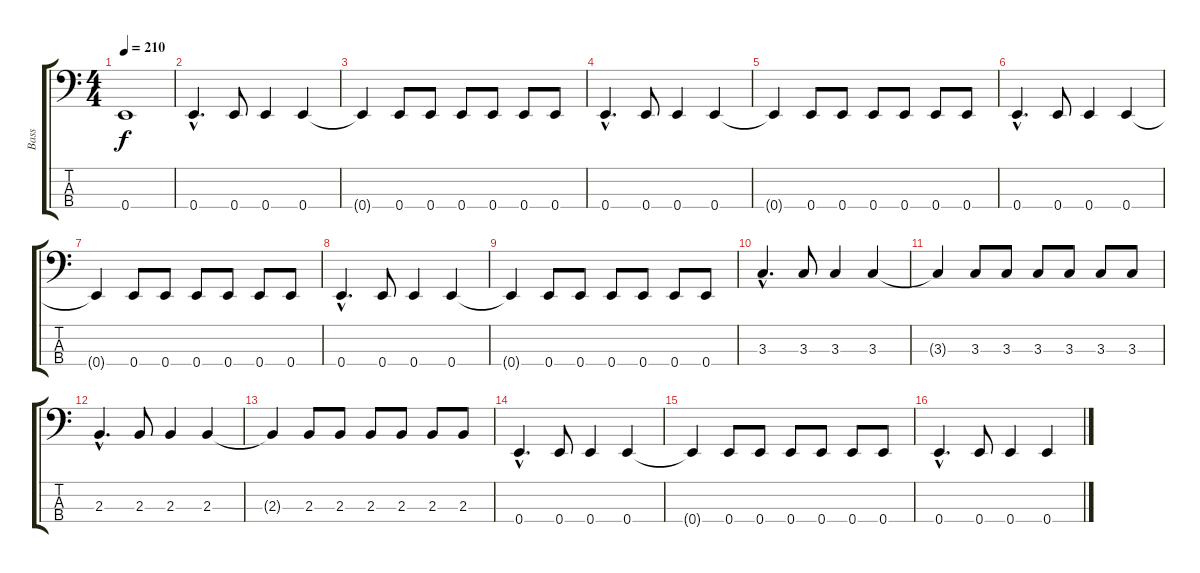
\track ("Bass" "Bass") {instrument electricbasspick}
\staff {score tabs}
\tuning (G2 D2 A1 E1) {hide}
\ts (4 4)
\tempo 210
\clef f4
\ks c
0.4{t}.1{dy f} |
0.4{hac}.4{d} 0.4.8 0.4.4 0.4.4 |
0.4{t}.4 0.4.8 0.4.8 0.4.8 0.4.8 0.4.8 0.4.8 |
0.4{hac}.4{d} 0.4.8 0.4.4 0.4.4 |
0.4{t}.4 0.4.8 0.4.8 0.4.8 0.4.8 0.4.8 0.4.8 |
0.4{hac}.4{d} 0.4.8 0.4.4 0.4.4 |
0.4{t}.4 0.4.8 0.4.8 0.4.8 0.4.8 0.4.8 0.4.8 |
0.4{hac}.4{d} 0.4.8 0.4.4 0.4.4 |
0.4{t}.4 0.4.8 0.4.8 0.4.8 0.4.8 0.4.8 0.4.8 |
3.3{hac}.4{d} 3.3.8 3.3.4 3.3.4 |
3.3{t}.4 3.3.8 3.3.8 3.3.8 3.3.8 3.3.8 3.3.8 |
2.3{hac}.4{d} 2.3.8 2.3.4 2.3.4 |
2.3{t}.4 2.3.8 2.3.8 2.3.8 2.3.8 2.3.8 2.3.8 |
0.4{hac}.4{d} 0.4.8 0.4.4 0.4.4 |
0.4{t}.4 0.4.8 0.4.8 0.4.8 0.4.8 0.4.8 0.4.8 |
0.4{hac}.4{d} 0.4.8 0.4.4 0.4.4
